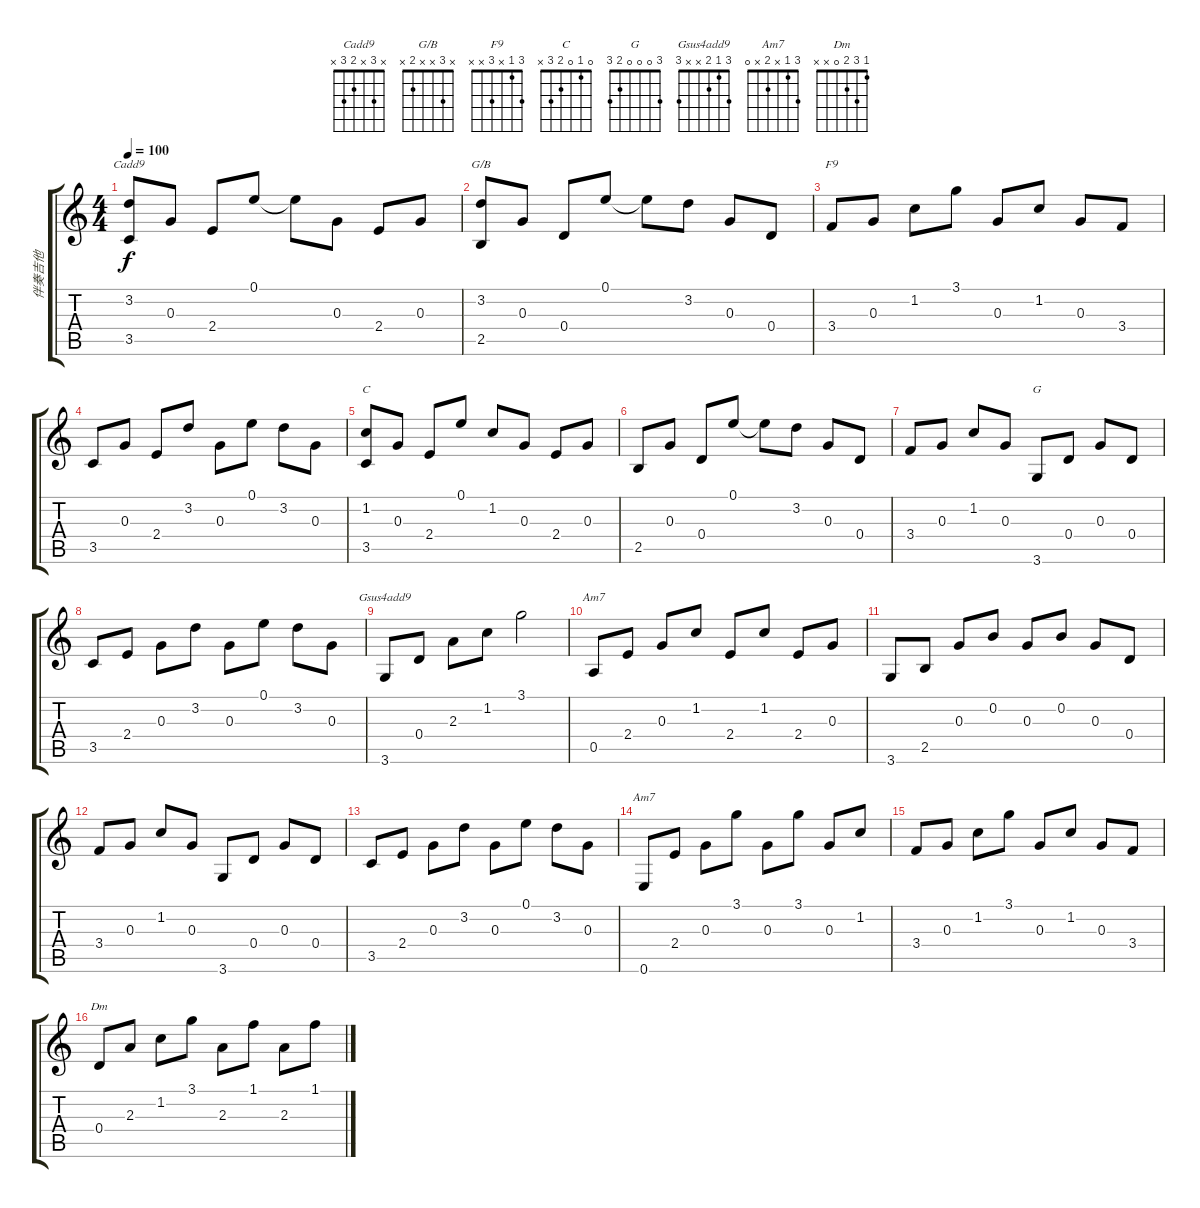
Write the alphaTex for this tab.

\track ("伴奏吉他" "伴奏吉他") {instrument acousticguitarsteel}
\staff {score tabs}
\tuning (E4 B3 G3 D3 A2 E2) {hide}
\chord ("Cadd9" x 3 x 2 3 x)
\chord ("G/B" x 3 x x 2 x)
\chord ("F9" 3 1 x 3 x x)
\chord ("C" 0 1 0 2 3 x)
\chord ("G" 3 0 0 0 2 3)
\chord ("Gsus4add9" 3 1 2 x x 3)
\chord ("Am7" 0 1 0 2 0 x)
\chord ("Am7" 3 1 x 2 x 0)
\chord ("Dm" 1 3 2 0 x x)
\ts (4 4)
\tempo 100
\clef g2
\ks c
(3.2 3.5).8{ch "Cadd9" dy f} 0.3.8 2.4.8 0.1.8 0.1{t}.8 0.3.8 2.4.8 0.3.8 |
(3.2 2.5).8{ch "G/B"} 0.3.8 0.4.8 0.1.8 0.1{t}.8 3.2.8 0.3.8 0.4.8 |
3.4.8{ch "F9"} 0.3.8 1.2.8 3.1.8 0.3.8 1.2.8 0.3.8 3.4.8 |
3.5.8 0.3.8 2.4.8 3.2.8 0.3.8 0.1.8 3.2.8 0.3.8 |
(1.2 3.5).8{ch "C"} 0.3.8 2.4.8 0.1.8 1.2.8 0.3.8 2.4.8 0.3.8 |
2.5.8 0.3.8 0.4.8 0.1.8 0.1{t}.8 3.2.8 0.3.8 0.4.8 |
3.4.8 0.3.8 1.2.8 0.3.8 3.6.8{ch "G"} 0.4.8 0.3.8 0.4.8 |
3.5.8 2.4.8 0.3.8 3.2.8 0.3.8 0.1.8 3.2.8 0.3.8 |
3.6.8{ch "Gsus4add9"} 0.4.8 2.3.8 1.2.8 3.1.2 |
0.5.8{ch "Am7"} 2.4.8 0.3.8 1.2.8 2.4.8 1.2.8 2.4.8 0.3.8 |
3.6.8 2.5.8 0.3.8 0.2.8 0.3.8 0.2.8 0.3.8 0.4.8 |
3.4.8 0.3.8 1.2.8 0.3.8 3.6.8 0.4.8 0.3.8 0.4.8 |
3.5.8 2.4.8 0.3.8 3.2.8 0.3.8 0.1.8 3.2.8 0.3.8 |
0.6.8{ch "Am7"} 2.4.8 0.3.8 3.1.8 0.3.8 3.1.8 0.3.8 1.2.8 |
3.4.8 0.3.8 1.2.8 3.1.8 0.3.8 1.2.8 0.3.8 3.4.8 |
0.4.8{ch "Dm"} 2.3.8 1.2.8 3.1.8 2.3.8 1.1.8 2.3.8 1.1.8
